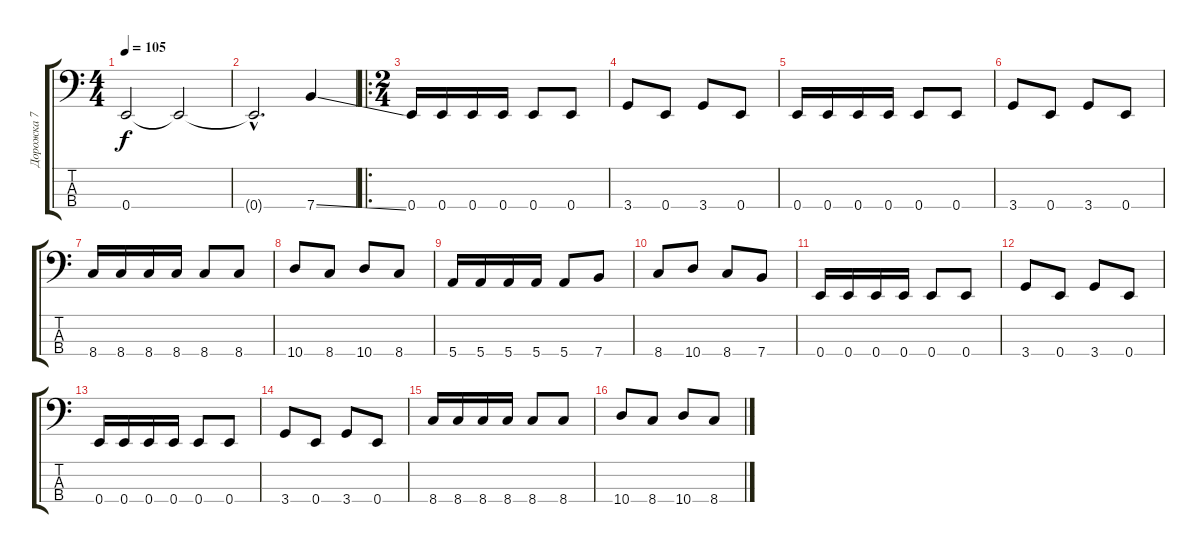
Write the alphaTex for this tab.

\track ("Дорожка 7" "Дорожка 7") {instrument electricbassfinger}
\staff {score tabs}
\tuning (G2 D2 A1 E1) {hide}
\ts (4 4)
\tempo 105
\clef f4
\ks c
0.4.2{dy f} 0.4{t}.2 |
0.4{hac t}.2{d} 7.4{ss}.4 |
\ro
\ts (2 4)
0.4.16 0.4.16 0.4.16 0.4.16 0.4.8 0.4.8 |
3.4.8 0.4.8 3.4.8 0.4.8 |
0.4.16 0.4.16 0.4.16 0.4.16 0.4.8 0.4.8 |
3.4.8 0.4.8 3.4.8 0.4.8 |
8.4.16 8.4.16 8.4.16 8.4.16 8.4.8 8.4.8 |
10.4.8 8.4.8 10.4.8 8.4.8 |
5.4.16 5.4.16 5.4.16 5.4.16 5.4.8 7.4.8 |
8.4.8 10.4.8 8.4.8 7.4.8 |
0.4.16 0.4.16 0.4.16 0.4.16 0.4.8 0.4.8 |
3.4.8 0.4.8 3.4.8 0.4.8 |
0.4.16 0.4.16 0.4.16 0.4.16 0.4.8 0.4.8 |
3.4.8 0.4.8 3.4.8 0.4.8 |
8.4.16 8.4.16 8.4.16 8.4.16 8.4.8 8.4.8 |
10.4.8 8.4.8 10.4.8 8.4.8
